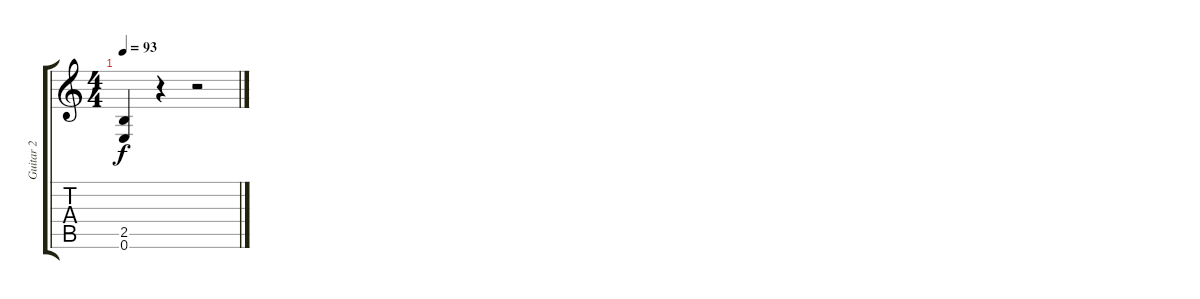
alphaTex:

\track ("Guitar 2" "Guitar 2") {instrument distortionguitar}
\staff {score tabs}
\tuning (E4 B3 G3 D3 A2 E2) {hide}
\ts (4 4)
\tempo 93
\clef g2
\ks c
(2.5 0.6).4{dy f} r.4 r.2
